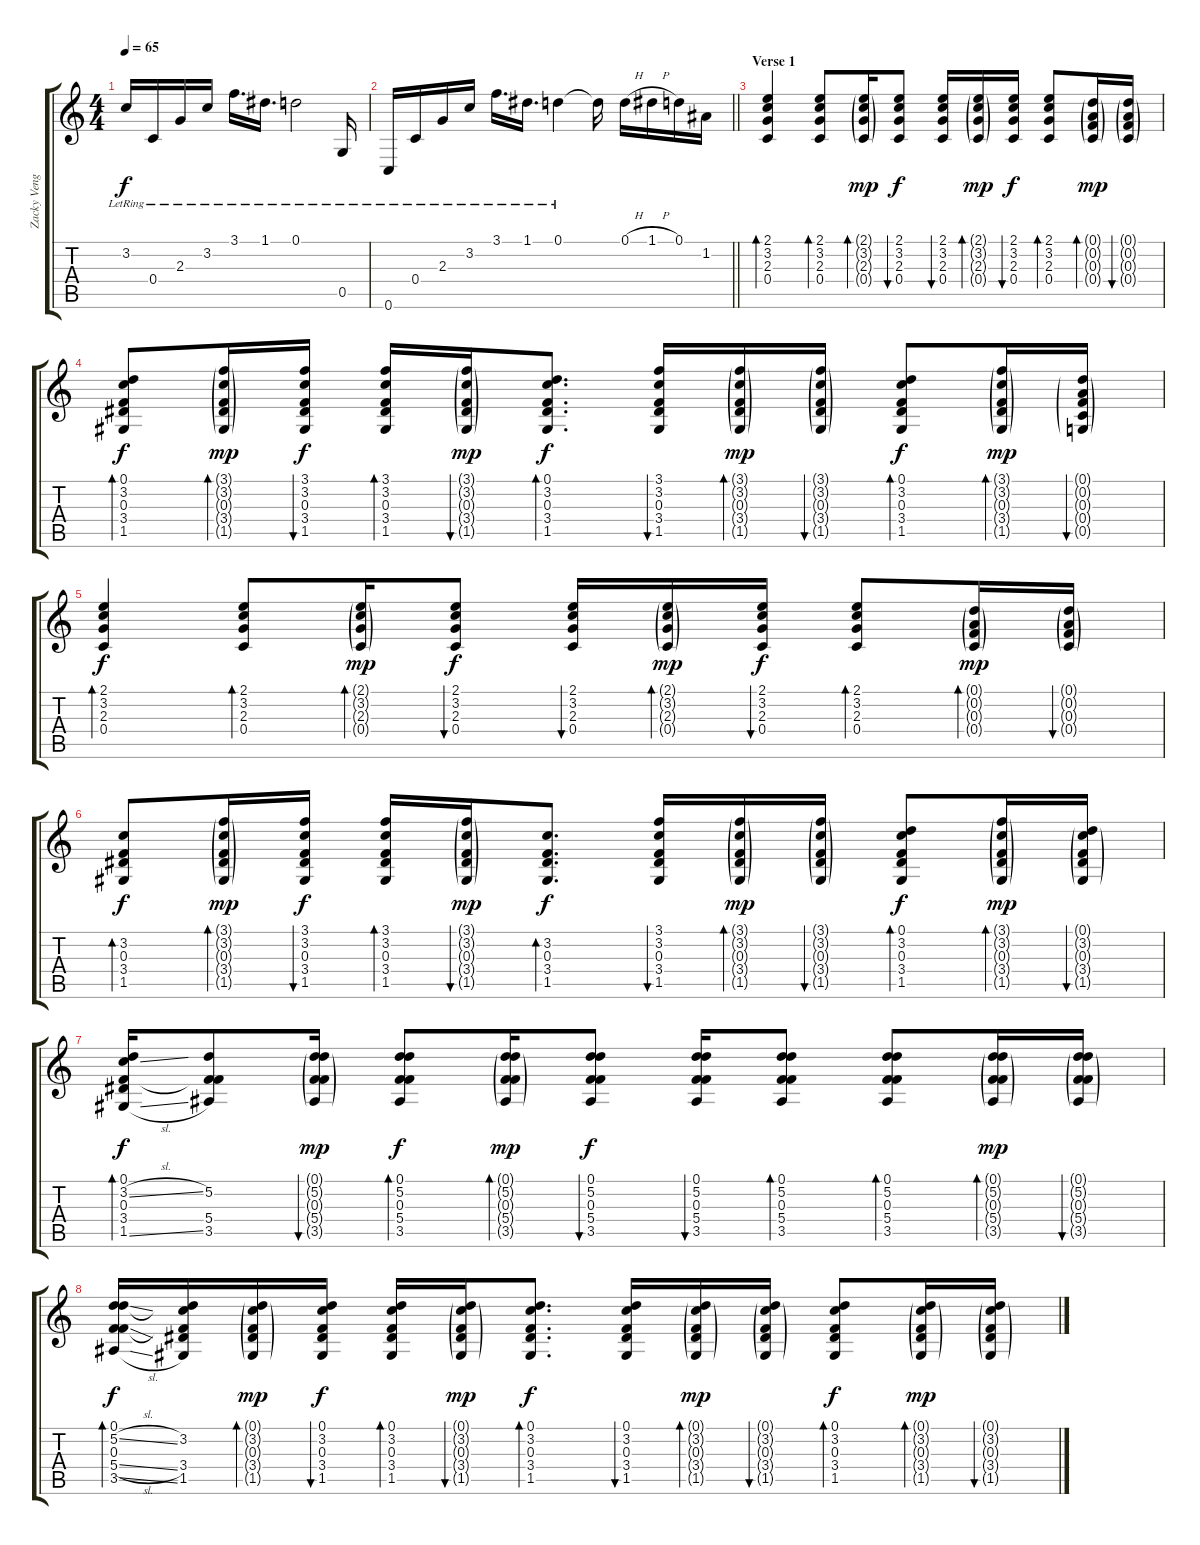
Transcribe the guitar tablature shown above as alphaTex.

\track ("Zacky Vengeance [Guitar]" "Zacky Veng") {instrument electricguitarclean}
\staff {score tabs}
\tuning (D4 A3 F3 C3 G2 C2) {hide}
\ts (4 4)
\tempo 65
\clef g2
\ks c
3.2{lr}.16{dy f} 0.4{lr}.16 2.3{lr}.16 3.2{lr}.16 3.1{lr}.16{d} 1.1{lr}.16{d} 0.1{lr}.2 0.5{lr}.16 |
\barLineRight lightlight
0.6{lr}.16 0.4{lr}.16 2.3{lr}.16 3.2{lr}.16 3.1{lr}.16{d} 1.1{lr}.16{d} 0.1{lr}.4 0.1{t}.16 0.1{h}.16 1.1{h}.16 0.1.16 1.2.16 |
\section ("" "Verse 1")
(2.1 3.2 2.3 0.4).4{bd 60} (2.1 3.2 2.3 0.4).8{bd 30} (2.1{g} 3.2{g} 2.3{g} 0.4{g}).16{bd 30 dy mp} (2.1 3.2 2.3 0.4).8{bu 30 dy f} (2.1 3.2 2.3 0.4).16{bu 30} (2.1{g} 3.2{g} 2.3{g} 0.4{g}).16{bd 30 dy mp} (2.1 3.2 2.3 0.4).16{bu 30 dy f} (2.1 3.2 2.3 0.4).8{bd 30} (0.1{g} 0.2{g} 0.3{g} 0.4{g}).16{bd 30 dy mp} (0.1{g} 0.2{g} 0.3{g} 0.4{g}).16{bu 30} |
(0.1 3.2 0.3 3.4 1.5).8{bd 30 dy f} (3.1{g} 3.2{g} 0.3{g} 3.4{g} 1.5{g}).16{bd 30 dy mp} (3.1 3.2 0.3 3.4 1.5).16{bu 30 dy f} (3.1 3.2 0.3 3.4 1.5).16{bd 30} (3.1{g} 3.2{g} 0.3{g} 3.4{g} 1.5{g}).16{bu 30 dy mp} (0.1 3.2 0.3 3.4 1.5).8{d bd 30 dy f} (3.1 3.2 0.3 3.4 1.5).16{bu 30} (3.1{g} 3.2{g} 0.3{g} 3.4{g} 1.5{g}).16{bd 30 dy mp} (3.1{g} 3.2{g} 0.3{g} 3.4{g} 1.5{g}).16{bu 30} (0.1 3.2 0.3 3.4 1.5).8{bd 30 dy f} (3.1{g} 3.2{g} 0.3{g} 3.4{g} 1.5{g}).16{bd 30 dy mp} (0.1{g} 0.2{g} 0.3{g} 0.4{g} 0.5{g}).16{bu 30} |
(2.1 3.2 2.3 0.4).4{bd 60 dy f} (2.1 3.2 2.3 0.4).8{bd 30} (2.1{g} 3.2{g} 2.3{g} 0.4{g}).16{bd 30 dy mp} (2.1 3.2 2.3 0.4).8{bu 30 dy f} (2.1 3.2 2.3 0.4).16{bu 30} (2.1{g} 3.2{g} 2.3{g} 0.4{g}).16{bd 30 dy mp} (2.1 3.2 2.3 0.4).16{bu 30 dy f} (2.1 3.2 2.3 0.4).8{bd 30} (0.1{g} 0.2{g} 0.3{g} 0.4{g}).16{bd 30 dy mp} (0.1{g} 0.2{g} 0.3{g} 0.4{g}).16{bu 30} |
(3.2 0.3 3.4 1.5).8{bd 30 dy f} (3.1{g} 3.2{g} 0.3{g} 3.4{g} 1.5{g}).16{bd 30 dy mp} (3.1 3.2 0.3 3.4 1.5).16{bu 30 dy f} (3.1 3.2 0.3 3.4 1.5).16{bd 30} (3.1{g} 3.2{g} 0.3{g} 3.4{g} 1.5{g}).16{bu 30 dy mp} (3.2 0.3 3.4 1.5).8{d bd 30 dy f} (3.1 3.2 0.3 3.4 1.5).16{bu 30} (3.1{g} 3.2{g} 0.3{g} 3.4{g} 1.5{g}).16{bd 30 dy mp} (3.1{g} 3.2{g} 0.3{g} 3.4{g} 1.5{g}).16{bu 30} (0.1 3.2 0.3 3.4 1.5).8{bd 30 dy f} (3.1{g} 3.2{g} 0.3{g} 3.4{g} 1.5{g}).16{bd 30 dy mp} (0.1{g} 3.2{g} 0.3{g} 3.4{g} 1.5{g}).16{bu 30} |
(0.1 3.2{sl} 0.3 3.4 1.5{sl}).16{bd 30 dy f} (5.2 0.3{t} 5.4 3.5).8 (0.1{g} 5.2{g} 0.3{g} 5.4{g} 3.5{g}).16{bu 30 dy mp} (0.1 5.2 0.3 5.4 3.5).8{bd 30 dy f} (0.1{g} 5.2{g} 0.3{g} 5.4{g} 3.5{g}).16{bd 30 dy mp} (0.1 5.2 0.3 5.4 3.5).8{bu 30 dy f} (0.1 5.2 0.3 5.4 3.5).16{bu 30} (0.1 5.2 0.3 5.4 3.5).8{bd 30} (0.1 5.2 0.3 5.4 3.5).8{bd 30} (0.1{g} 5.2{g} 0.3{g} 5.4{g} 3.5{g}).16{bd 30 dy mp} (0.1{g} 5.2{g} 0.3{g} 5.4{g} 3.5{g}).16{bu 30} |
(0.1 5.2{sl} 0.3 5.4{sl} 3.5{sl}).16{bd 30 dy f} (0.1{t} 3.2 0.3{t} 3.4 1.5).16 (0.1{g} 3.2{g} 0.3{g} 3.4{g} 1.5{g}).16{bd 30 dy mp} (0.1 3.2 0.3 3.4 1.5).16{bu 30 dy f} (0.1 3.2 0.3 3.4 1.5).16{bd 30} (0.1{g} 3.2{g} 0.3{g} 3.4{g} 1.5{g}).16{bu 30 dy mp} (0.1 3.2 0.3 3.4 1.5).8{d bd 30 dy f} (0.1 3.2 0.3 3.4 1.5).16{bu 30} (0.1{g} 3.2{g} 0.3{g} 3.4{g} 1.5{g}).16{bd 30 dy mp} (0.1{g} 3.2{g} 0.3{g} 3.4{g} 1.5{g}).16{bu 30} (0.1 3.2 0.3 3.4 1.5).8{bd 30 dy f} (0.1{g} 3.2{g} 0.3{g} 3.4{g} 1.5{g}).16{bd 30 dy mp} (0.1{g} 3.2{g} 0.3{g} 3.4{g} 1.5{g}).16{bu 30}
